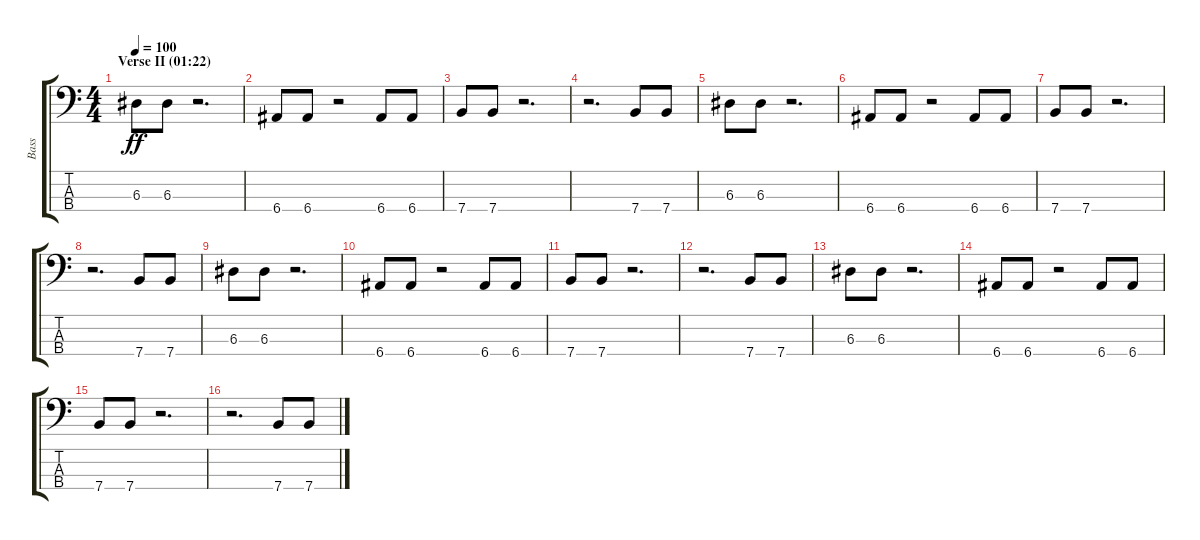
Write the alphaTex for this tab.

\track ("Bass" "Bass") {instrument electricbassfinger}
\staff {score tabs}
\tuning (G2 D2 A1 E1) {hide}
\ts (4 4)
\section ("" "Verse II (01:22)")
\tempo 100
\clef f4
\ks c
6.3.8{dy ff} 6.3.8 r.2{d} |
6.4.8 6.4.8 r.2 6.4.8 6.4.8 |
7.4.8 7.4.8 r.2{d} |
r.2{d} 7.4.8 7.4.8 |
6.3.8 6.3.8 r.2{d} |
6.4.8 6.4.8 r.2 6.4.8 6.4.8 |
7.4.8 7.4.8 r.2{d} |
r.2{d} 7.4.8 7.4.8 |
6.3.8 6.3.8 r.2{d} |
6.4.8 6.4.8 r.2 6.4.8 6.4.8 |
7.4.8 7.4.8 r.2{d} |
r.2{d} 7.4.8 7.4.8 |
6.3.8 6.3.8 r.2{d} |
6.4.8 6.4.8 r.2 6.4.8 6.4.8 |
7.4.8 7.4.8 r.2{d} |
r.2{d} 7.4.8 7.4.8
